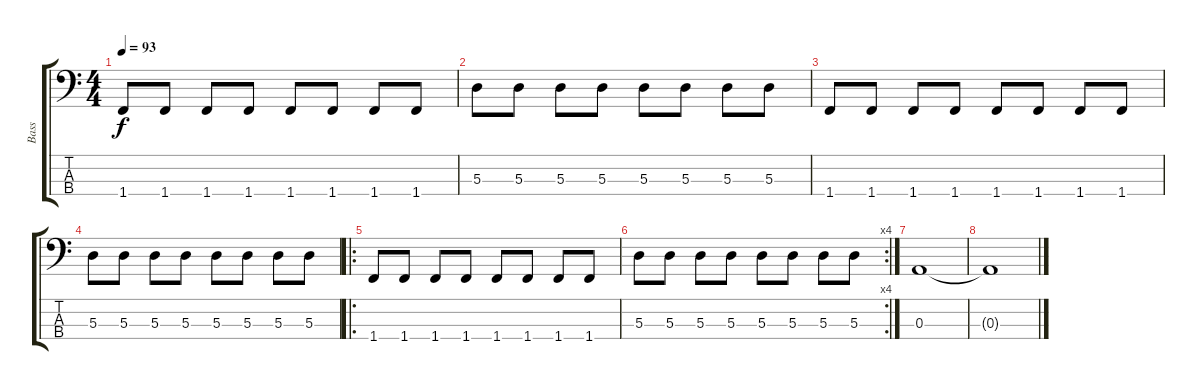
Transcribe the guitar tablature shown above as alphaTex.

\track ("Bass" "Bass") {instrument electricbasspick}
\staff {score tabs}
\tuning (G2 D2 A1 E1) {hide}
\ts (4 4)
\tempo 93
\clef f4
\ks c
1.4.8{dy f} 1.4.8 1.4.8 1.4.8 1.4.8 1.4.8 1.4.8 1.4.8 |
5.3.8 5.3.8 5.3.8 5.3.8 5.3.8 5.3.8 5.3.8 5.3.8 |
1.4.8 1.4.8 1.4.8 1.4.8 1.4.8 1.4.8 1.4.8 1.4.8 |
5.3.8 5.3.8 5.3.8 5.3.8 5.3.8 5.3.8 5.3.8 5.3.8 |
\ro
1.4.8 1.4.8 1.4.8 1.4.8 1.4.8 1.4.8 1.4.8 1.4.8 |
\rc 4
5.3.8 5.3.8 5.3.8 5.3.8 5.3.8 5.3.8 5.3.8 5.3.8 |
0.3.1 |
0.3{t}.1
